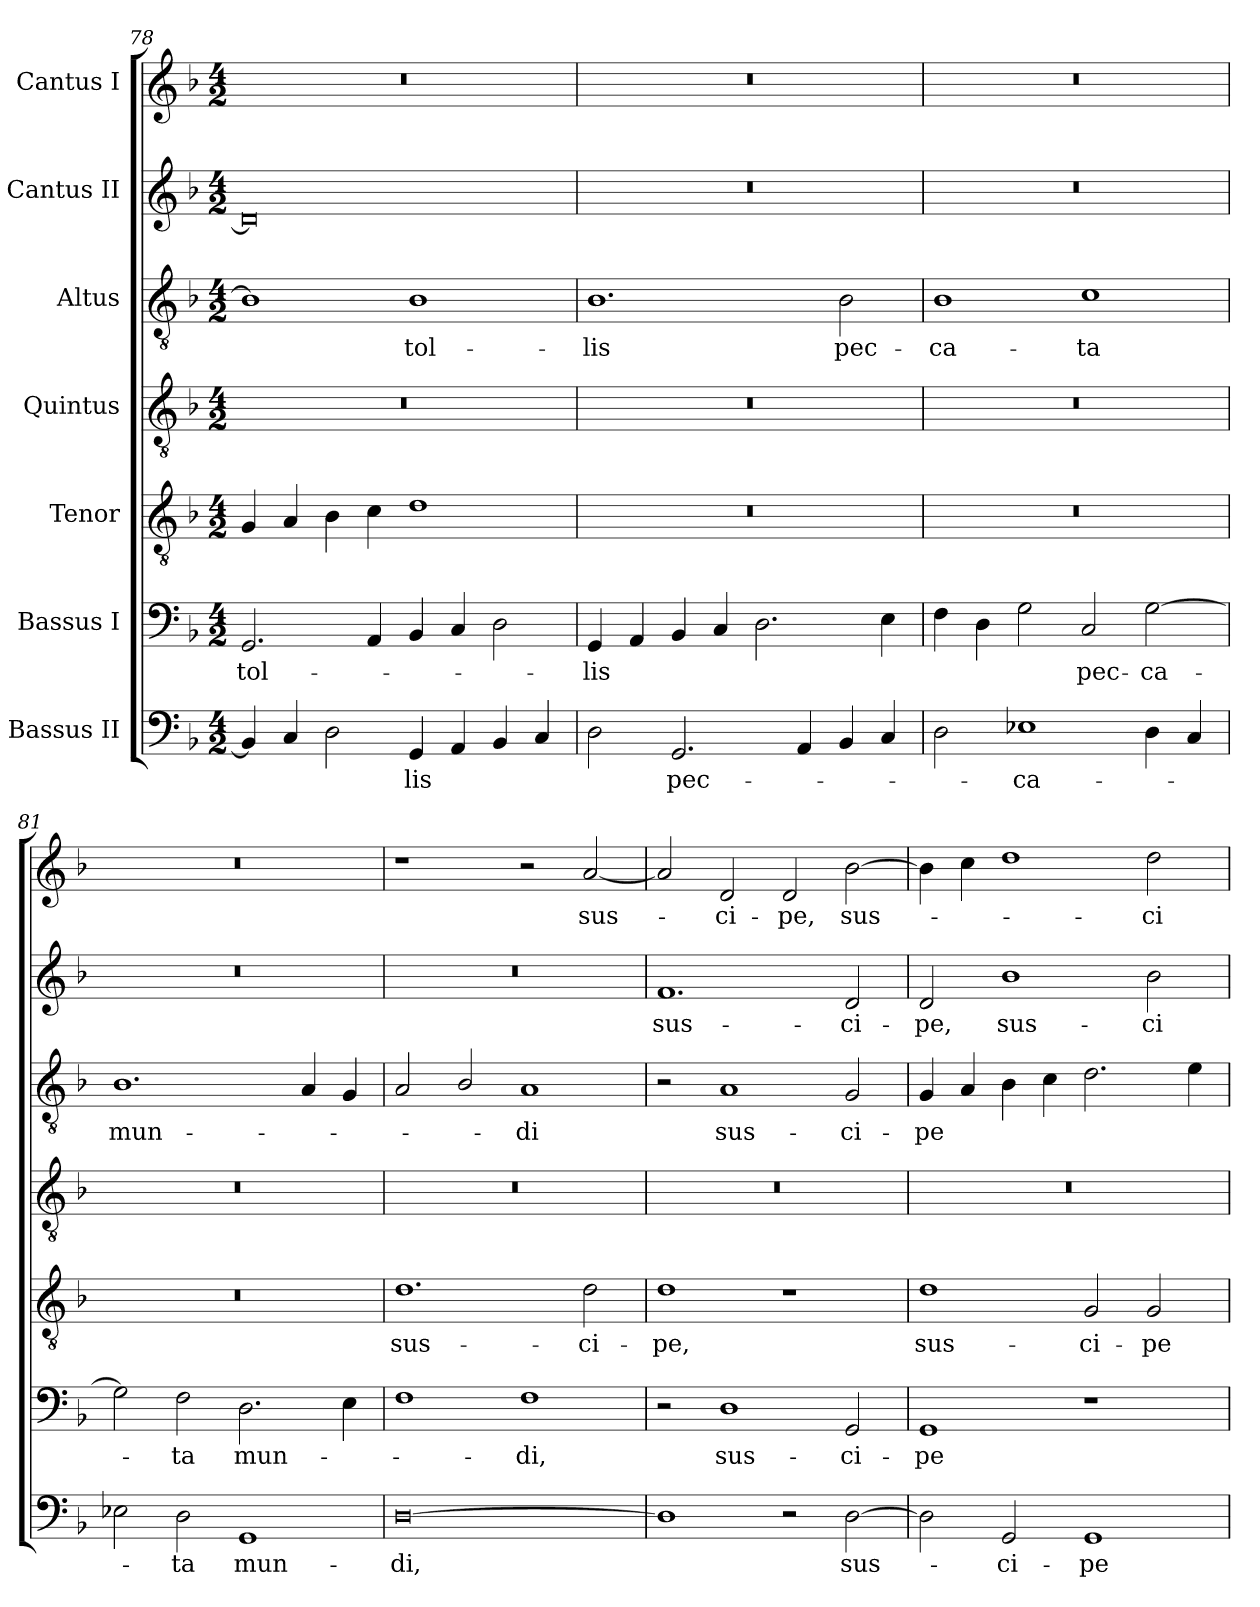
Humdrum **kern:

**kern	**text	**kern	**text	**kern	**text	**kern	**kern	**text	**kern	**text	**kern	**text
*part7	*part7	*part6	*part6	*part5	*part5	*part4	*part3	*part3	*part2	*part2	*part1	*part1
*staff7	*staff7	*staff6	*staff6	*staff5	*staff5	*staff4	*staff3	*staff3	*staff2	*staff2	*staff1	*staff1
*I"Bassus II	*	*I"Bassus I	*	*I"Tenor	*	*I"Quintus	*I"Altus	*	*I"Cantus II	*	*I"Cantus I	*
*clefF4	*	*clefF4	*	*clefGv2	*	*clefGv2	*clefGv2	*	*clefG2	*	*clefG2	*
*k[b-]	*	*k[b-]	*	*k[b-]	*	*k[b-]	*k[b-]	*	*k[b-]	*	*k[b-]	*
*M4/2	*	*M4/2	*	*M4/2	*	*M4/2	*M4/2	*	*M4/2	*	*M4/2	*
=78	=78	=78	=78	=78	=78	=78	=78	=78	=78	=78	=78	=78
4BB-/]	.	2.GG/	tol-	4G/	.	0r	1B-\]	.	0d/]	.	0r	.
4C/	.	.	.	4A/	.	.	.	.	.	.	.	.
2D\	.	.	.	4B-\	.	.	.	.	.	.	.	.
.	.	4AA/	.	4c\	.	.	.	.	.	.	.	.
4GG/	-lis	4BB-/	.	1d\	.	.	1B-\	tol-	.	.	.	.
4AA/	.	4C/	.	.	.	.	.	.	.	.	.	.
4BB-/	.	2D\	.	.	.	.	.	.	.	.	.	.
4C/	.	.	.	.	.	.	.	.	.	.	.	.
=79	=79	=79	=79	=79	=79	=79	=79	=79	=79	=79	=79	=79
2D\	.	4GG/	-lis	0r	.	0r	1.B-\	-lis	0r	.	0r	.
.	.	4AA/	.	.	.	.	.	.	.	.	.	.
2.GG/	pec-	4BB-/	.	.	.	.	.	.	.	.	.	.
.	.	4C/	.	.	.	.	.	.	.	.	.	.
.	.	2.D\	.	.	.	.	.	.	.	.	.	.
4AA/	.	.	.	.	.	.	.	.	.	.	.	.
4BB-/	.	.	.	.	.	.	2B-\	pec-	.	.	.	.
4C/	.	4E\	.	.	.	.	.	.	.	.	.	.
=80	=80	=80	=80	=80	=80	=80	=80	=80	=80	=80	=80	=80
2D\	.	4F\	.	0r	.	0r	1B-\	-ca-	0r	.	0r	.
.	.	4D\	.	.	.	.	.	.	.	.	.	.
1E-X\	-ca-	2G\	.	.	.	.	.	.	.	.	.	.
.	.	2C/	pec-	.	.	.	1c\	-ta	.	.	.	.
4D\	.	[2G\	-ca-	.	.	.	.	.	.	.	.	.
4C/	.	.	.	.	.	.	.	.	.	.	.	.
=81	=81	=81	=81	=81	=81	=81	=81	=81	=81	=81	=81	=81
2E-X\	.	2G\]	.	0r	.	0r	1.B-\	mun-	0r	.	0r	.
2D\	-ta	2F\	-ta	.	.	.	.	.	.	.	.	.
1GG/	mun-	2.D\	mun-	.	.	.	.	.	.	.	.	.
.	.	.	.	.	.	.	4A/	.	.	.	.	.
.	.	4E\	.	.	.	.	4G/	.	.	.	.	.
=82	=82	=82	=82	=82	=82	=82	=82	=82	=82	=82	=82	=82
[0D\	-di,	1F\	.	1.d/	sus-	0r	2A/	.	0r	.	1r	.
.	.	.	.	.	.	.	2B-/	.	.	.	.	.
.	.	1F\	-di,	.	.	.	1A/	-di	.	.	2r	.
.	.	.	.	2d\	-ci-	.	.	.	.	.	[2a/	sus-
=83	=83	=83	=83	=83	=83	=83	=83	=83	=83	=83	=83	=83
1D\]	.	2r	.	1d\	-pe,	0r	2r	.	1.f/	sus-	2a/]	.
.	.	1D\	sus-	.	.	.	1A/	sus-	.	.	2d/	-ci-
2r	.	.	.	1r	.	.	.	.	.	.	2d/	-pe,
[2D\	sus-	2GG/	-ci-	.	.	.	2G/	-ci-	2d/	-ci-	[2b-\	sus-
=84	=84	=84	=84	=84	=84	=84	=84	=84	=84	=84	=84	=84
2D\]	.	1GG/	-pe	1d\	sus-	0r	4G/	-pe	2d/	-pe,	4b-\]	.
.	.	.	.	.	.	.	4A/	.	.	.	4cc\	.
2GG/	-ci-	.	.	.	.	.	4B-\	.	1b-\	sus-	1dd\	.
.	.	.	.	.	.	.	4c\	.	.	.	.	.
1GG/	-pe	1r	.	2G/	-ci-	.	2.d\	.	.	.	.	.
.	.	.	.	2G/	-pe	.	.	.	2b-\	-ci-	2dd\	-ci-
.	.	.	.	.	.	.	4e\	.	.	.	.	.
=	=	=	=	=	=	=	=	=	=	=	=	=
*-	*-	*-	*-	*-	*-	*-	*-	*-	*-	*-	*-	*-
